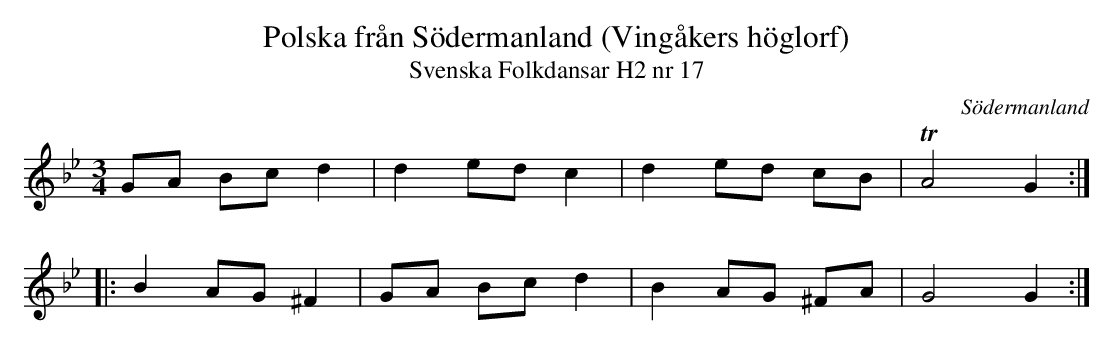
X:1
T:Polska från Södermanland (Vingåkers höglorf)
T:Svenska Folkdansar H2 nr 17
O:Södermanland
M:3/4
L:1/8
K:Gm
GA Bc d2  | d2 ed c2 | d2 ed cB  | TA4 G2 ::
B2 AG ^F2 | GA Bc d2 | B2 AG ^FA | G4 G2 :|
